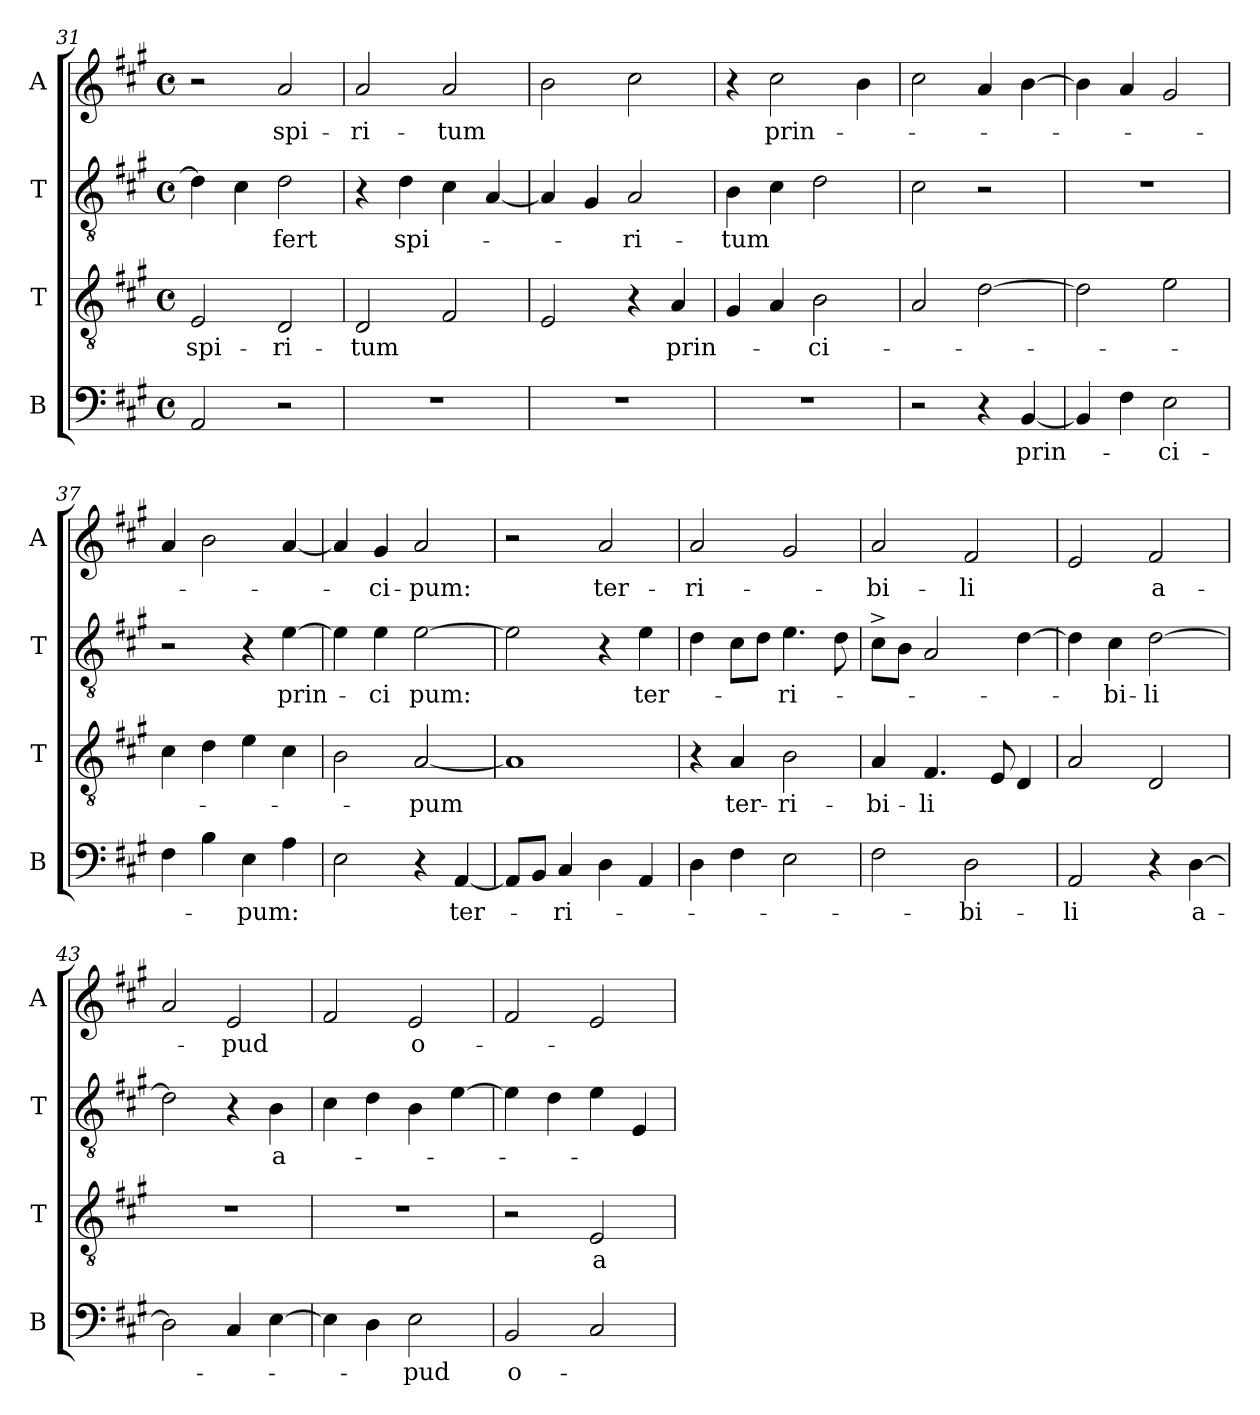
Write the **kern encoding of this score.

**kern	**text	**kern	**text	**kern	**text	**kern	**text
*part4	*part4	*part3	*part3	*part2	*part2	*part1	*part1
*staff4	*staff4	*staff3	*staff3	*staff2	*staff2	*staff1	*staff1
*I"B	*	*I"T	*	*I"T	*	*I"A	*
*I'B	*	*I'T	*	*I'T	*	*I'A	*
*clefF4	*	*clefGv2	*	*clefGv2	*	*clefG2	*
*k[f#c#g#]	*	*k[f#c#g#]	*	*k[f#c#g#]	*	*k[f#c#g#]	*
*A:	*	*A:	*	*A:	*	*A:	*
*M4/4	*	*M4/4	*	*M4/4	*	*M4/4	*
*met(c)	*	*met(c)	*	*met(c)	*	*met(c)	*
=31	=31	=31	=31	=31	=31	=31	=31
!	!	!	!LO:LY:b	!	!	!	!
2AA/	.	2E/	spi-	4d\]	.	2r	.
.	.	.	.	4c#\	.	.	.
!	!	!	!LO:LY:b	!	!LO:LY:b	!	!LO:LY:b
2r	.	2D/	-ri-	2d\	-fert	2a/	spi-
=32	=32	=32	=32	=32	=32	=32	=32
!	!	!	!LO:LY:b	!	!	!	!LO:LY:b
1r	.	2D/	-tum	4r	.	2a/	-ri-
!	!	!	!	!	!LO:LY:b	!	!
.	.	.	.	4d\	spi-	.	.
!	!	!	!	!	!	!	!LO:LY:b
.	.	2F#/	.	4c#\	.	2a/	-tum
.	.	.	.	[<4A/	.	.	.
=33	=33	=33	=33	=33	=33	=33	=33
1r	.	2E/	.	4A/]	.	2b\	.
.	.	.	.	4G#/	.	.	.
!	!	!	!	!	!LO:LY:b	!	!
.	.	4r	.	2A/	-ri-	2cc#\	.
!	!	!	!LO:LY:b	!	!	!	!
.	.	4A/	prin-	.	.	.	.
=34	=34	=34	=34	=34	=34	=34	=34
!	!	!	!	!	!LO:LY:b	!	!
1r	.	4G#/	.	4B\	-tum	4r	.
!	!	!	!	!	!	!	!LO:LY:b
.	.	4A/	.	4c#\	.	2cc#\	prin-
!	!	!	!LO:LY:b	!	!	!	!
.	.	2B\	-ci-	2d\	.	.	.
.	.	.	.	.	.	4b\	.
!!LO:LB:g=z
=35	=35	=35	=35	=35	=35	=35	=35
2r	.	2A/	.	2c#\	.	2cc#\	.
4r	.	[>2d\	.	2r	.	4a/	.
!	!LO:LY:b	!	!	!	!	!	!
[<4BB/	prin-	.	.	.	.	[>4b\	.
=36	=36	=36	=36	=36	=36	=36	=36
4BB/]	.	2d\]	.	1r	.	4b\]	.
4F#\	.	.	.	.	.	4a/	.
!	!LO:LY:b	!	!	!	!	!	!
2E\	-ci-	2e\	.	.	.	2g#/	.
=37	=37	=37	=37	=37	=37	=37	=37
4F#\	.	4c#\	.	2r	.	4a/	.
4B\	.	4d\	.	.	.	2b\	.
!	!LO:LY:b	!	!	!	!	!	!
4E\	-pum:	4e\	.	4r	.	.	.
!	!	!	!	!	!LO:LY:b	!	!
4A\	.	4c#\	.	[>4e\	prin-	[<4a/	.
=38	=38	=38	=38	=38	=38	=38	=38
2E\	.	2B\	.	4e\]	.	4a/]	.
!	!	!	!	!	!LO:LY:b	!	!LO:LY:b
.	.	.	.	4e\	-ci	4g#/	-ci-
!	!	!	!LO:LY:b	!	!LO:LY:b	!	!LO:LY:b
4r	.	[<2A/	-pum	[>2e\	pum:	2a/	-pum:
!	!LO:LY:b	!	!	!	!	!	!
[<4AA/	ter-	.	.	.	.	.	.
=39	=39	=39	=39	=39	=39	=39	=39
8AA/L]	.	1A]	.	2e\]	.	2r	.
8BB/J	.	.	.	.	.	.	.
!	!LO:LY:b	!	!	!	!	!	!
4C#/	-ri-	.	.	.	.	.	.
!	!	!	!	!	!	!	!LO:LY:b
4D\	.	.	.	4r	.	2a/	ter-
!	!	!	!	!	!LO:LY:b	!	!
4AA/	.	.	.	4e\	ter-	.	.
=40	=40	=40	=40	=40	=40	=40	=40
!	!	!	!	!	!	!	!LO:LY:b
4D\	.	4r	.	4d\	.	2a/	-ri-
!	!	!	!LO:LY:b	!	!	!	!
4F#\	.	4A/	ter-	8c#\L	.	.	.
.	.	.	.	8d\J	.	.	.
!	!	!	!LO:LY:b	!	!LO:LY:b	!	!
2E\	.	2B\	-ri-	4.e\	-ri-	2g#/	.
.	.	.	.	8d\	.	.	.
=41	=41	=41	=41	=41	=41	=41	=41
!	!	!	!LO:LY:b	!	!	!	!LO:LY:b
2F#\	.	4A/	-bi-	8c#^>\L	.	2a/	-bi-
.	.	.	.	8B\J	.	.	.
!	!	!	!LO:LY:b:rj	!	!	!	!
.	.	4.F#/	-li	2A/	.	.	.
!	!LO:LY:b	!	!	!	!	!	!LO:LY:b:rj
2D\	-bi-	.	.	.	.	2f#/	-li
.	.	8E/	.	.	.	.	.
.	.	4D/	.	[>4d\	.	.	.
!!LO:PB:g=z
=42	=42	=42	=42	=42	=42	=42	=42
!	!LO:LY:b	!	!	!	!	!	!
2AA/	-li	2A/	.	4d\]	.	2e/	.
!	!	!	!	!	!LO:LY:b	!	!
.	.	.	.	4c#\	-bi-	.	.
!	!	!	!	!	!LO:LY:b:rj	!	!LO:LY:b
4r	.	2D/	.	[>2d\	-li	2f#/	a-
!	!LO:LY:b	!	!	!	!	!	!
[>4D\	a-	.	.	.	.	.	.
=43	=43	=43	=43	=43	=43	=43	=43
2D\]	.	1r	.	2d\]	.	2a/	.
!	!	!	!	!	!	!	!LO:LY:b
4C#/	.	.	.	4r	.	2e/	-pud
!	!	!	!	!	!LO:LY:b	!	!
[>4E\	.	.	.	4B\	a-	.	.
=44	=44	=44	=44	=44	=44	=44	=44
4E\]	.	1r	.	4c#\	.	2f#</	.
4D\	.	.	.	4d\	.	.	.
!	!LO:LY:b	!	!	!	!	!	!LO:LY:b
2E\	-pud	.	.	4B\	.	2e/	o-
.	.	.	.	[>4e\	.	.	.
=45	=45	=45	=45	=45	=45	=45	=45
!	!LO:LY:b	!	!	!	!	!	!
2BB/	o-	2r	.	4e\]	.	2f#/	.
.	.	.	.	4d\	.	.	.
!	!	!	!LO:LY:b	!	!	!	!
2C#/	.	2E/	a-	4e\	.	2e/	.
.	.	.	.	4E/	.	.	.
=	=	=	=	=	=	=	=
*-	*-	*-	*-	*-	*-	*-	*-
